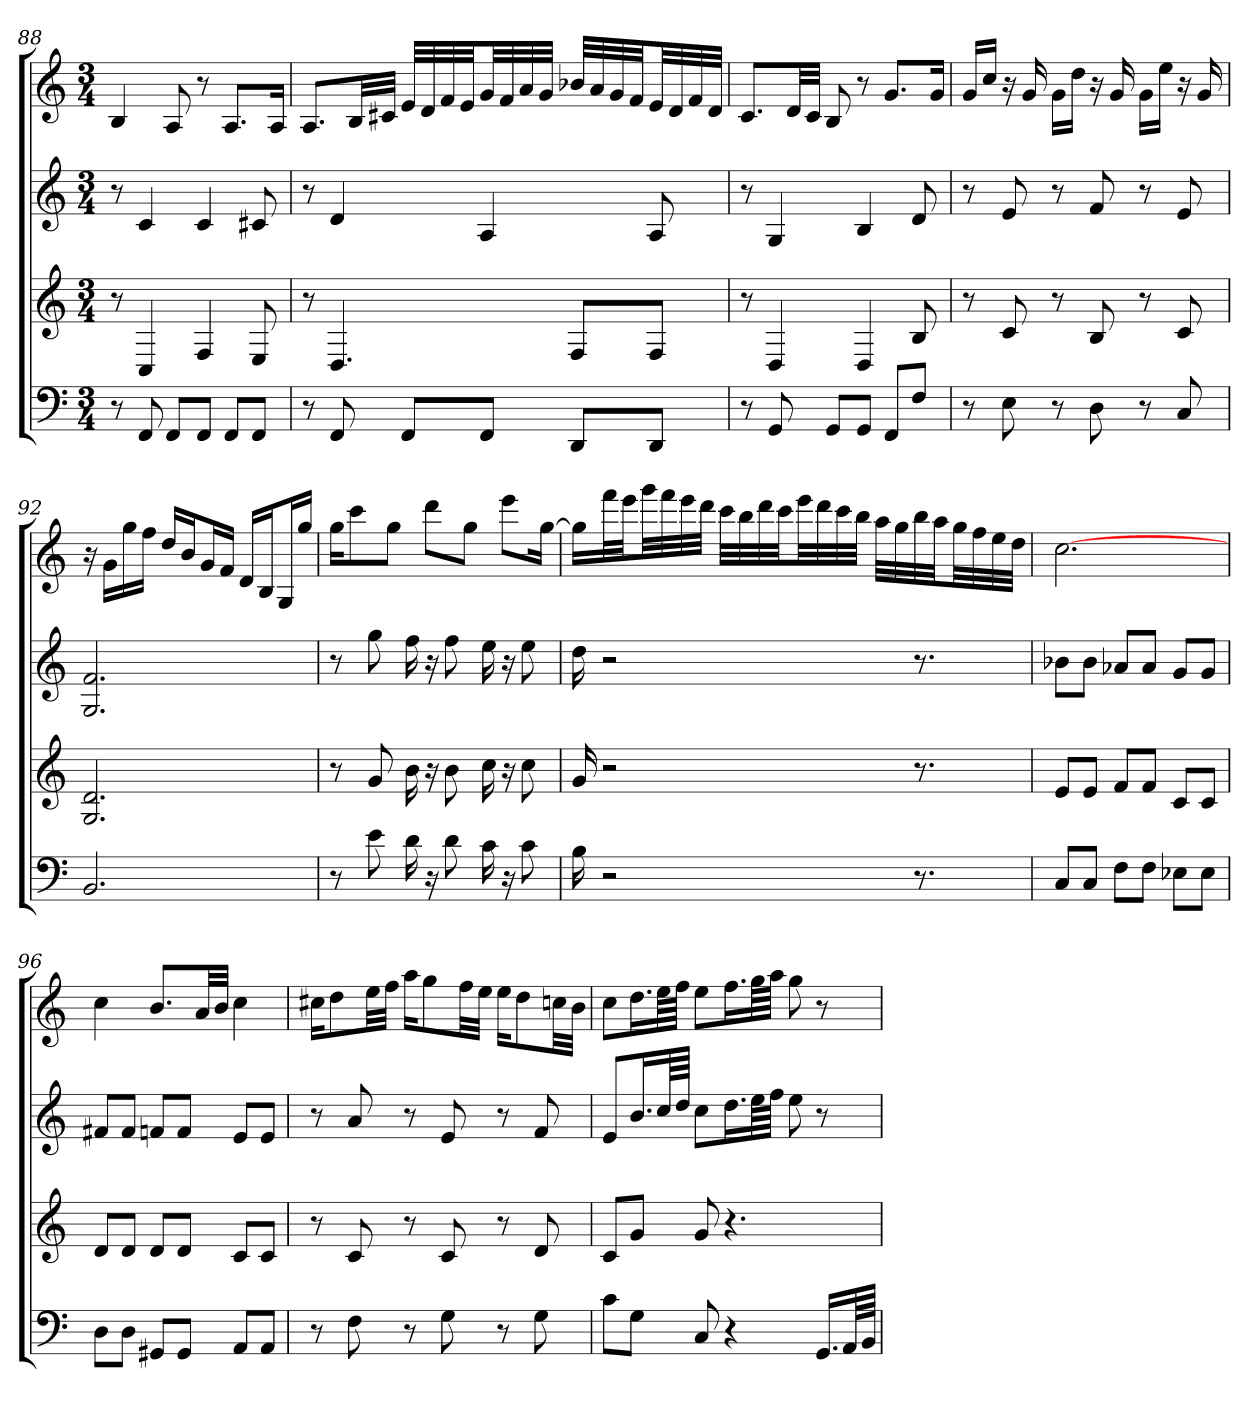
**kern	**kern	**kern	**kern
*part4	*part3	*part2	*part1
*staff4	*staff3	*staff2	*staff1
*k[]	*k[]	*k[]	*k[]
*C:	*C:	*C:	*C:
*M3/4	*M3/4	*M3/4	*M3/4
=88	=88	=88	=88
8r	8r	8r	4B
8FF	4C	4c	.
8FFL	.	.	8A
8FFJ	4F	4c	8r
8FFL	.	.	8.AL
8FFJ	8E	8c#X	.
.	.	.	16AJk
=89	=89	=89	=89
8r	8r	8r	8.AL
8FF	4.D	4d	.
.	.	.	32BLL
.	.	.	32c#XJJJ
8FFL	.	.	32eLLL
.	.	.	32d
.	.	.	32f
.	.	.	32eJJ
8FFJ	.	4A	32gLL
.	.	.	32f
.	.	.	32a
.	.	.	32gJJJ
8DDL	8FL	.	32b-XLLL
.	.	.	32a
.	.	.	32g
.	.	.	32fJJ
8DDJ	8FJ	8A	32eLL
.	.	.	32d
.	.	.	32f
.	.	.	32dJJJ
=90	=90	=90	=90
8r	8r	8r	8.cL
8GG	4D	4G	.
.	.	.	32dLL
.	.	.	32cJJJ
8GGL	.	.	8B
8GGJ	4D	4B	8r
8FFL	.	.	8.gL
8FJ	8B	8d	.
.	.	.	16gJk
=91	=91	=91	=91
8r	8r	8r	16gLL
.	.	.	16ccJJ
8E	8c	8e	16r
.	.	.	16g
8r	8r	8r	16gLL
.	.	.	16ddJJ
8D	8B	8f	16r
.	.	.	16g
8r	8r	8r	16gLL
.	.	.	16eeJJ
8C	8c	8e	16r
.	.	.	16g
=92	=92	=92	=92
2.BB	2.G 2.d	2.G 2.f	16r
.	.	.	16gLL
.	.	.	16gg
.	.	.	16ffJJ
.	.	.	16ddLL
.	.	.	16bJ
.	.	.	16gL
.	.	.	16fJJ
.	.	.	16dLL
.	.	.	16BJ
.	.	.	16GL
.	.	.	16ggJJ
=93	=93	=93	=93
8r	8r	8r	16ggKL
.	.	.	8ccc
8e	8g	8gg	.
.	.	.	8ggJ
16d	16b	16ff	.
16r	16r	16r	8dddL
8d	8b	8ff	.
.	.	.	8ggJ
16c	16cc	16ee	.
16r	16r	16r	8eeeL
8c	8cc	8ee	.
.	.	.	[16ggJk
=94	=94	=94	=94
16B	16g	16dd	16ggLL]
2r	2r	2r	32fffL
.	.	.	32eeeJJ
.	.	.	32gggLL
.	.	.	32fff
.	.	.	32eee
.	.	.	32dddJJJ
.	.	.	32cccLLL
.	.	.	32bb
.	.	.	32ddd
.	.	.	32cccJJ
.	.	.	32eeeLL
.	.	.	32ddd
.	.	.	32ccc
.	.	.	32bbJJJ
.	.	.	32aaLLL
.	.	.	32gg
8.r	8.r	8.r	32bb
.	.	.	32aaJJ
.	.	.	32ggLL
.	.	.	32ff
.	.	.	32ee
.	.	.	32ddJJJ
=95	=95	=95	=95
8CL	8eL	8b-XL	[2.cc
8CJ	8eJ	8b-J	.
8FL	8fL	8a-XL	.
8FJ	8fJ	8a-J	.
8E-XL	8cL	8gL	.
8E-J	8cJ	8gJ	.
=96	=96	=96	=96
8DL	8dL	8f#XL	4cc
8DJ	8dJ	8f#J	.
8GG#XL	8dL	8fnL	8.bL
8GG#J	8dJ	8fJ	.
.	.	.	32aLL
.	.	.	32bJJJ
8AAL	8cL	8eL	4cc
8AAJ	8cJ	8eJ	.
=97	=97	=97	=97
8r	8r	8r	16cc#XKL
.	.	.	8dd
8F	8c	8a	.
.	.	.	32eeLL
.	.	.	32ffJJJ
8r	8r	8r	16aaKL
.	.	.	8gg
8G	8c	8e	.
.	.	.	32ffLL
.	.	.	32eeJJJ
8r	8r	8r	16eeKL
.	.	.	8dd
8G	8d	8f	.
.	.	.	32ccnLL
.	.	.	32bJJJ
=98	=98	=98	=98
8cL	8cL	8eL	8ccL
8GJ	8gJ	16.bL	16.ddL
.	.	64ccLL	64eeLL
.	.	64ddJJJJ	64ffJJJJ
8C	8g	8ccL	8eeL
4r	4.r	16.ddL	16.ffL
.	.	64eeLL	64ggLL
.	.	64ffJJJJ	64aaJJJJ
.	.	8ee	8gg
16.GGLL	.	8r	8r
64AALL	.	.	.
64BBJJJJ	.	.	.
=	=	=	=
*-	*-	*-	*-
